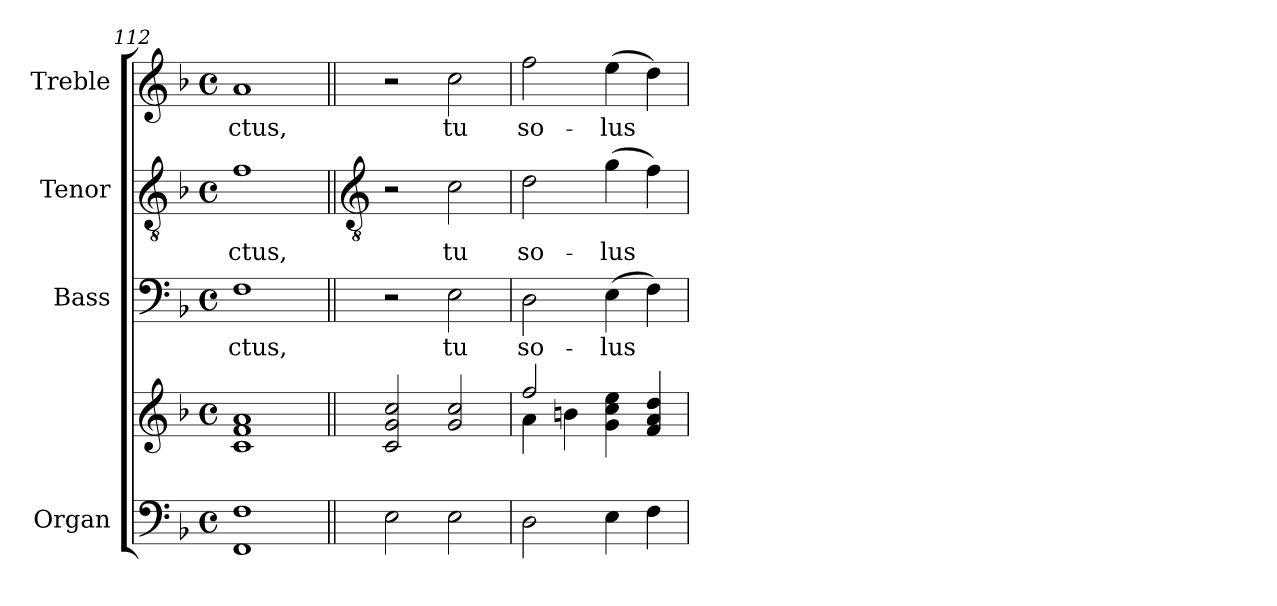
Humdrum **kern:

**kern	**kern	**kern	**text	**kern	**text	**kern	**text
*part4	*part4	*part3	*part3	*part2	*part2	*part1	*part1
*staff5	*staff4	*staff3	*staff3	*staff2	*staff2	*staff1	*staff1
*I"Organ	*	*I"Bass	*	*I"Tenor	*	*I"Treble	*
*I'Organ	*	*I'Bass	*	*I'Tenor	*	*I'Treble	*
*clefF4	*clefG2	*clefF4	*	*clefGv2	*	*clefG2	*
*k[b-]	*k[b-]	*k[b-]	*	*k[b-]	*	*k[b-]	*
*F:	*F:	*F:	*	*F:	*	*F:	*
*M4/4	*M4/4	*M4/4	*	*M4/4	*	*M4/4	*
*met(c)	*met(c)	*met(c)	*	*met(c)	*	*met(c)	*
=112	=112	=112	=112	=112	=112	=112	=112
*	*^	*	*	*	*	*	*
!	!	!	!	!LO:LY:b	!	!LO:LY:b	!	!LO:LY:b
1FF 1F	1c 1f 1a	1ryy	1F	-ctus,	1f	ctus,	1a	-ctus,
!!LO:LB:g=z
=113||	=113||	=113||	=113||	=113||	=113||	=113||	=113||	=113||
*	*	*	*	*	*clefGv2	*	*	*
2E	2c 2g 2cc	1ryy	2r	.	2r	.	2r	.
!	!	!	!	!LO:LY:b	!	!LO:LY:b	!	!LO:LY:b
2E	2g 2cc	.	2E	tu	2c	tu	2cc	tu
=114	=114	=114	=114	=114	=114	=114	=114	=114
!	!	!	!	!LO:LY:b	!	!LO:LY:b	!	!LO:LY:b
2D	2ff/	4a\	2D	so-	2d	so-	2ff	so-
.	.	4bn\	.	.	.	.	.	.
!	!	!	!	!LO:LY:b	!	!LO:LY:b	!	!LO:LY:b
4E	4g 4cc 4ee	2ryy	(>4E	-lus	(>4g	-lus	(>4ee	-lus
4F	4f 4a 4dd	.	4F)	.	4f)	.	4dd)	.
*	*v	*v	*	*	*	*	*	*
=	=	=	=	=	=	=	=
*-	*-	*-	*-	*-	*-	*-	*-
